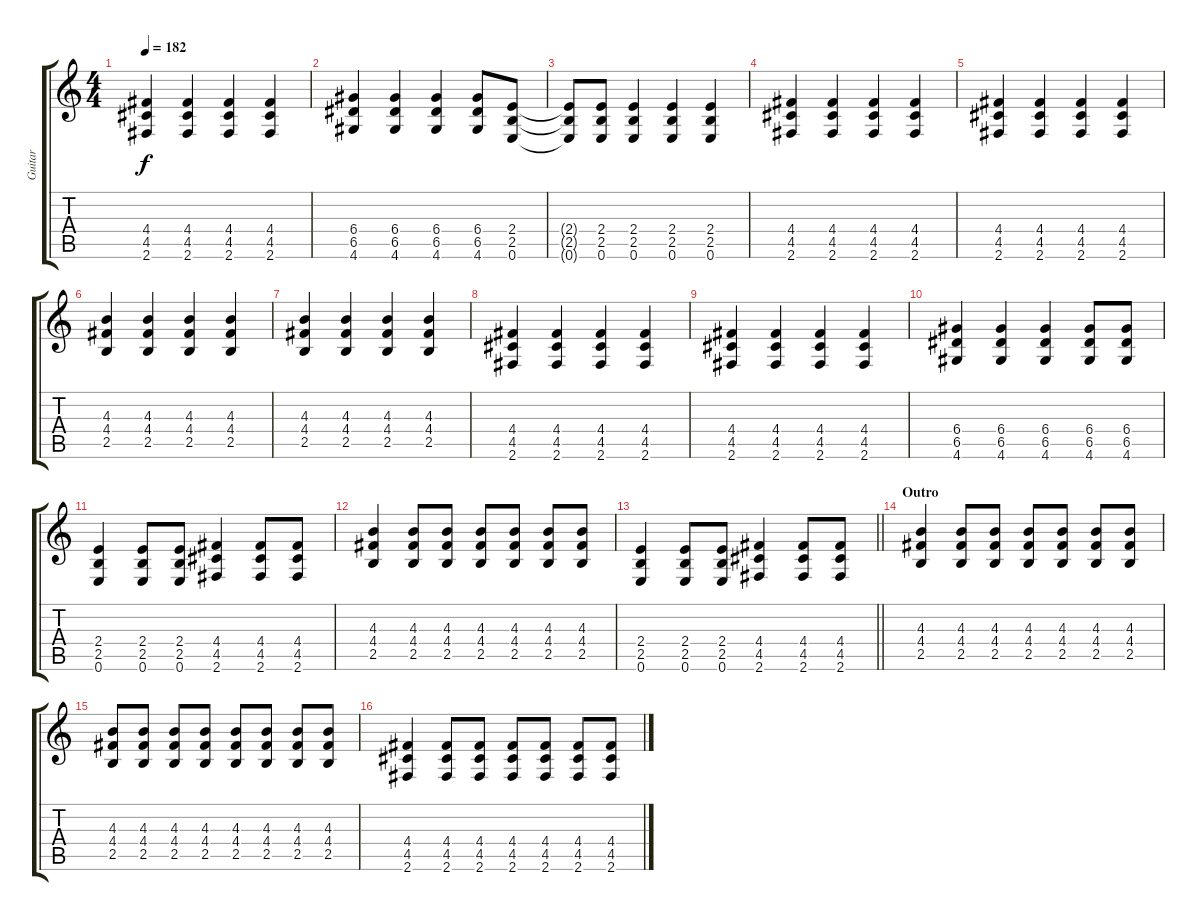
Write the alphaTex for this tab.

\track ("Guitar" "Guitar") {instrument distortionguitar}
\staff {score tabs}
\tuning (E4 B3 G3 D3 A2 E2) {hide}
\ts (4 4)
\tempo 182
\clef g2
\ks c
(4.4 4.5 2.6).4{dy f} (4.4 4.5 2.6).4 (4.4 4.5 2.6).4 (4.4 4.5 2.6).4 |
(6.4 6.5 4.6).4 (6.4 6.5 4.6).4 (6.4 6.5 4.6).4 (6.4 6.5 4.6).8 (2.4 2.5 0.6).8 |
(2.4{t} 2.5{t} 0.6{t}).8 (2.4 2.5 0.6).8 (2.4 2.5 0.6).4 (2.4 2.5 0.6).4 (2.4 2.5 0.6).4 |
(4.4 4.5 2.6).4 (4.4 4.5 2.6).4 (4.4 4.5 2.6).4 (4.4 4.5 2.6).4 |
(4.4 4.5 2.6).4 (4.4 4.5 2.6).4 (4.4 4.5 2.6).4 (4.4 4.5 2.6).4 |
(4.3 4.4 2.5).4 (4.3 4.4 2.5).4 (4.3 4.4 2.5).4 (4.3 4.4 2.5).4 |
(4.3 4.4 2.5).4 (4.3 4.4 2.5).4 (4.3 4.4 2.5).4 (4.3 4.4 2.5).4 |
(4.4 4.5 2.6).4 (4.4 4.5 2.6).4 (4.4 4.5 2.6).4 (4.4 4.5 2.6).4 |
(4.4 4.5 2.6).4 (4.4 4.5 2.6).4 (4.4 4.5 2.6).4 (4.4 4.5 2.6).4 |
(6.4 6.5 4.6).4 (6.4 6.5 4.6).4 (6.4 6.5 4.6).4 (6.4 6.5 4.6).8 (6.4 6.5 4.6).8 |
(2.4 2.5 0.6).4 (2.4 2.5 0.6).8 (2.4 2.5 0.6).8 (4.4 4.5 2.6).4 (4.4 4.5 2.6).8 (4.4 4.5 2.6).8 |
(4.3 4.4 2.5).4 (4.3 4.4 2.5).8 (4.3 4.4 2.5).8 (4.3 4.4 2.5).8 (4.3 4.4 2.5).8 (4.3 4.4 2.5).8 (4.3 4.4 2.5).8 |
\barLineRight lightlight
(2.4 2.5 0.6).4 (2.4 2.5 0.6).8 (2.4 2.5 0.6).8 (4.4 4.5 2.6).4 (4.4 4.5 2.6).8 (4.4 4.5 2.6).8 |
\section ("" "Outro")
(4.3 4.4 2.5).4 (4.3 4.4 2.5).8 (4.3 4.4 2.5).8 (4.3 4.4 2.5).8 (4.3 4.4 2.5).8 (4.3 4.4 2.5).8 (4.3 4.4 2.5).8 |
(4.3 4.4 2.5).8 (4.3 4.4 2.5).8 (4.3 4.4 2.5).8 (4.3 4.4 2.5).8 (4.3 4.4 2.5).8 (4.3 4.4 2.5).8 (4.3 4.4 2.5).8 (4.3 4.4 2.5).8 |
(4.4 4.5 2.6).4 (4.4 4.5 2.6).8 (4.4 4.5 2.6).8 (4.4 4.5 2.6).8 (4.4 4.5 2.6).8 (4.4 4.5 2.6).8 (4.4 4.5 2.6).8
